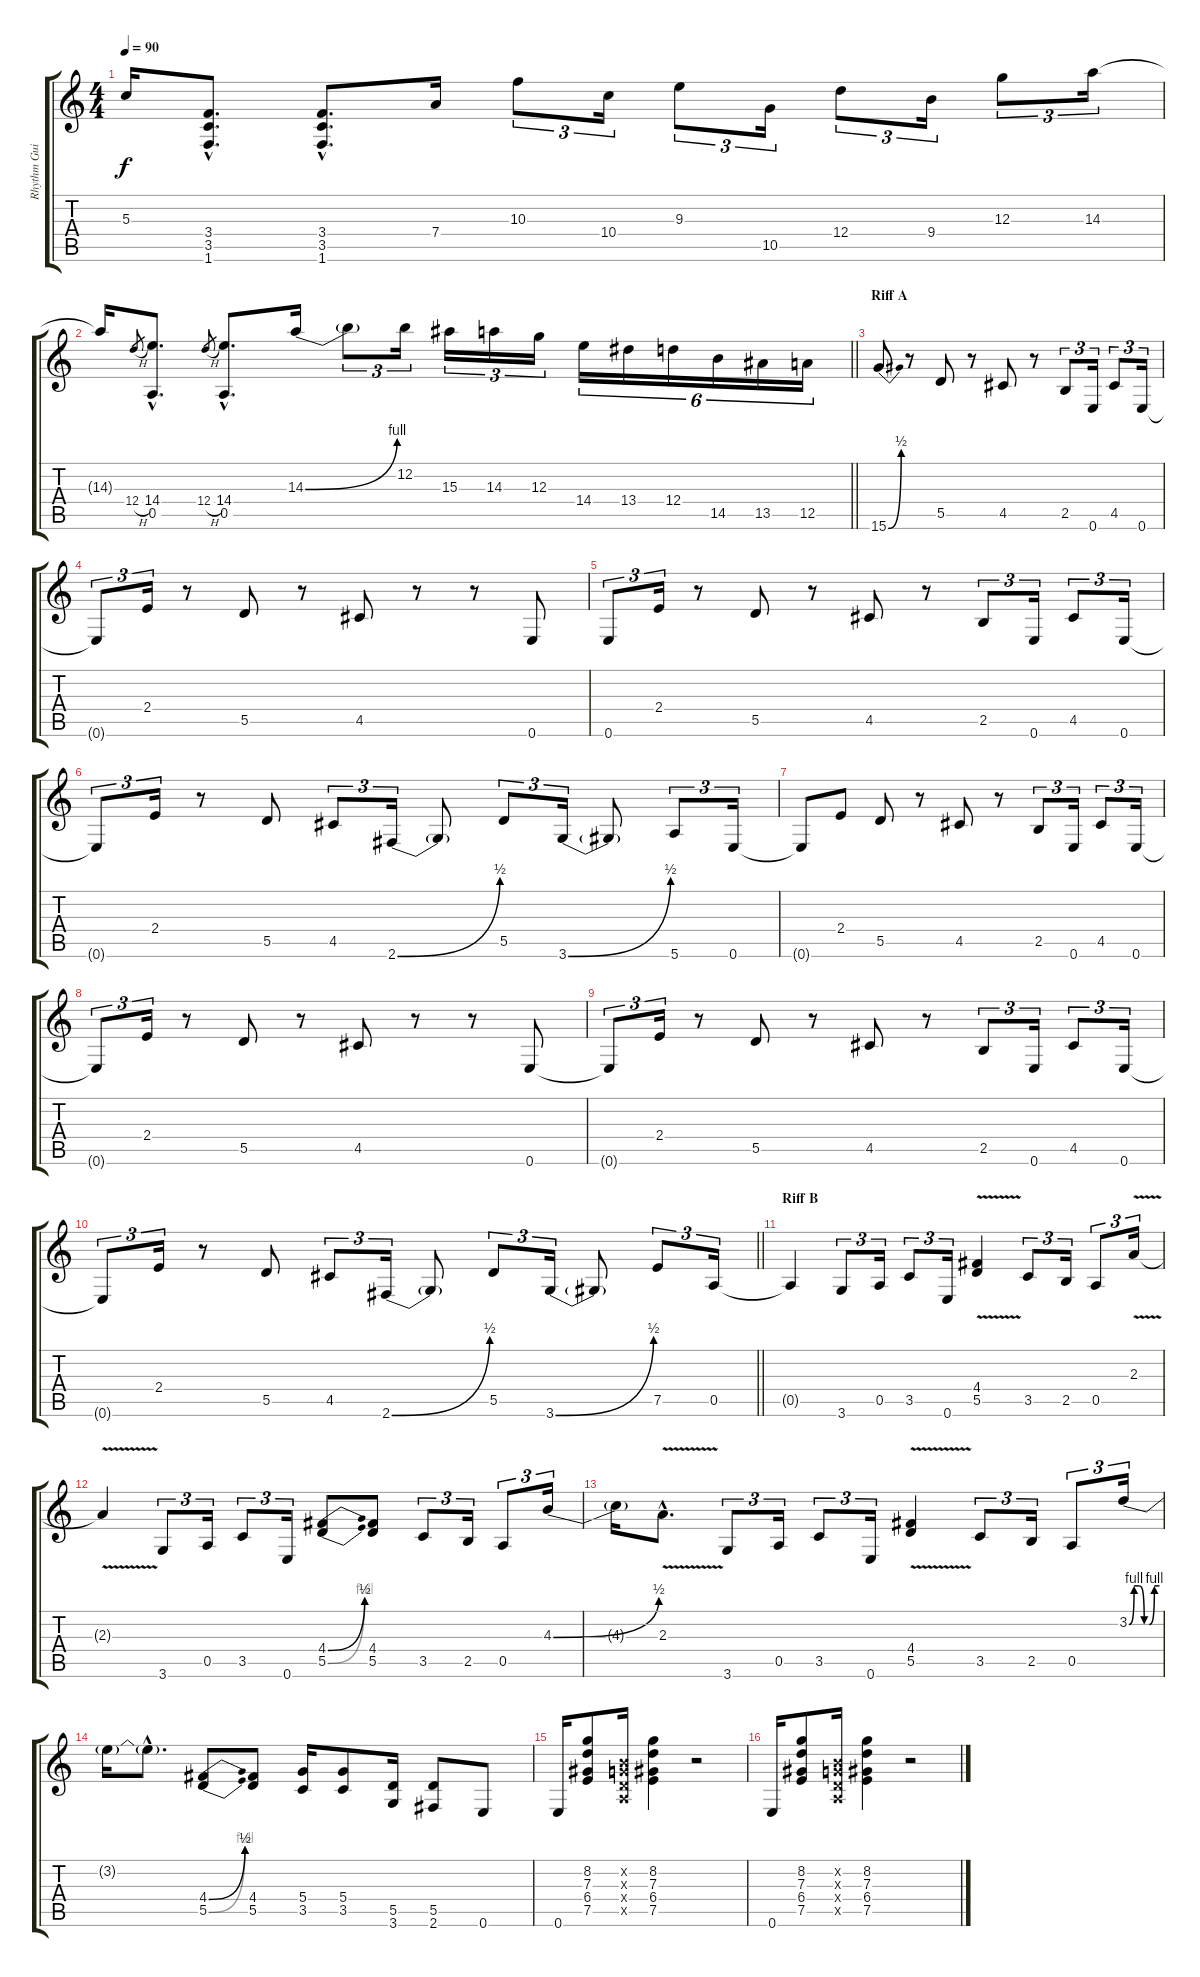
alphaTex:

\track ("Rhythm Guitar" "Rhythm Gui") {instrument overdrivenguitar}
\staff {score tabs}
\tuning (E4 B3 G3 D3 A2 E2) {hide}
\ts (4 4)
\tempo 90
\clef g2
\ks c
5.3.16{dy f} (3.4{hac} 3.5{hac} 1.6{hac}).8{d} (3.4{hac} 3.5{hac} 1.6{hac}).8{d} 7.4.16 10.3.8{tu (3 2)} 10.4.16{tu (3 2)} 9.3.8{tu (3 2)} 10.5.16{tu (3 2)} 12.4.8{tu (3 2)} 9.4.16{tu (3 2)} 12.3.8{tu (3 2)} 14.3.16{tu (3 2)} |
\barLineRight lightlight
14.3{t}.16 12.4{h}.8{gr} (14.4{hac} 0.5{hac}).8{d} 12.4{h}.8{gr} (14.4{hac} 0.5{hac}).8{d} 14.3{be (bend 0 0 60 4)}.16 14.3{t}.8{tu (3 2)} 12.2.16{tu (3 2)} 15.3.16{tu (3 2)} 14.3.16{tu (3 2)} 12.3.16{tu (3 2)} 14.4.16{tu (6 4)} 13.4.16{tu (6 4)} 12.4.16{tu (6 4)} 14.5.16{tu (6 4)} 13.5.16{tu (6 4)} 12.5.16{tu (6 4)} |
\section ("" "Riff A")
15.6{be (bend 0 0 60 2)}.8 r.8 5.5.8{volume 14} r.8 4.5.8 r.8 2.5.8{tu (3 2)} 0.6.16{tu (3 2)} 4.5.8{tu (3 2)} 0.6.16{tu (3 2)} |
0.6{t}.8{tu (3 2)} 2.4.16{tu (3 2)} r.8 5.5.8 r.8 4.5.8 r.8 r.8 0.6.8 |
0.6.8{tu (3 2)} 2.4.16{tu (3 2)} r.8 5.5.8 r.8 4.5.8 r.8 2.5.8{tu (3 2)} 0.6.16{tu (3 2)} 4.5.8{tu (3 2)} 0.6.16{tu (3 2)} |
0.6{t}.8{tu (3 2)} 2.4.16{tu (3 2)} r.8 5.5.8 4.5.8{tu (3 2)} 2.6{be (bend 0 0 60 2)}.16{tu (3 2)} 2.6{t}.8 5.5.8{tu (3 2)} 3.6{be (bend 0 0 60 2)}.16{tu (3 2)} 3.6{t}.8 5.6.8{tu (3 2)} 0.6.16{tu (3 2)} |
0.6{t}.8 2.4.8 5.5.8 r.8 4.5.8 r.8 2.5.8{tu (3 2)} 0.6.16{tu (3 2)} 4.5.8{tu (3 2)} 0.6.16{tu (3 2)} |
0.6{t}.8{tu (3 2)} 2.4.16{tu (3 2)} r.8 5.5.8 r.8 4.5.8 r.8 r.8 0.6.8 |
0.6{t}.8{tu (3 2)} 2.4.16{tu (3 2)} r.8 5.5.8 r.8 4.5.8 r.8 2.5.8{tu (3 2)} 0.6.16{tu (3 2)} 4.5.8{tu (3 2)} 0.6.16{tu (3 2)} |
\barLineRight lightlight
0.6{t}.8{tu (3 2)} 2.4.16{tu (3 2)} r.8 5.5.8 4.5.8{tu (3 2)} 2.6{be (bend 0 0 60 2)}.16{tu (3 2)} 2.6{t}.8 5.5.8{tu (3 2)} 3.6{be (bend 0 0 60 2)}.16{tu (3 2)} 3.6{t}.8 7.5.8{tu (3 2)} 0.5.16{tu (3 2)} |
\section ("" "Riff B")
0.5{t}.4 3.6.8{tu (3 2)} 0.5.16{tu (3 2)} 3.5.8{tu (3 2)} 0.6.16{tu (3 2)} (4.4{v} 5.5{v}).4 3.5.8{tu (3 2)} 2.5.16{tu (3 2)} 0.5.8{tu (3 2)} 2.3{v}.16{tu (3 2)} |
2.3{t}.4 3.6.8{tu (3 2)} 0.5.16{tu (3 2)} 3.5.8{tu (3 2)} 0.6.16{tu (3 2)} (4.4{be (bend 0 0 60 2)} 5.5{be (bend 0 0 60 4)}).8 (4.4 5.5).8 3.5.8{tu (3 2)} 2.5.16{tu (3 2)} 0.5.8{tu (3 2)} 4.3{be (bend 0 0 60 2)}.16{tu (3 2)} |
4.3{t}.16 2.3{v hac}.8{d} 3.6.8{tu (3 2)} 0.5.16{tu (3 2)} 3.5.8{tu (3 2)} 0.6.16{tu (3 2)} (4.4{v} 5.5{v}).4 3.5.8{tu (3 2)} 2.5.16{tu (3 2)} 0.5.8{tu (3 2)} 3.2{be (custom 0 0 10 4 20 4 30 0 40 0 50 4 60 4)}.16{tu (3 2)} |
3.2{t}.16 3.2{hac t}.8{d} (4.4{be (bend 0 0 60 2)} 5.5{be (bend 0 0 60 4)}).8 (4.4 5.5).8 (5.4 3.5).16 (5.4 3.5).8 (5.5 3.6).16 (5.5 2.6).8 0.6.8 |
0.6.16{volume 16} (8.2 7.3 6.4 7.5).8 (0.2{x} 0.3{x} 0.4{x} 0.5{x}).16 (8.2 7.3 6.4 7.5).4 r.2 |
0.6.16 (8.2 7.3 6.4 7.5).8 (0.2{x} 0.3{x} 0.4{x} 0.5{x}).16 (8.2 7.3 6.4 7.5).4 r.2
